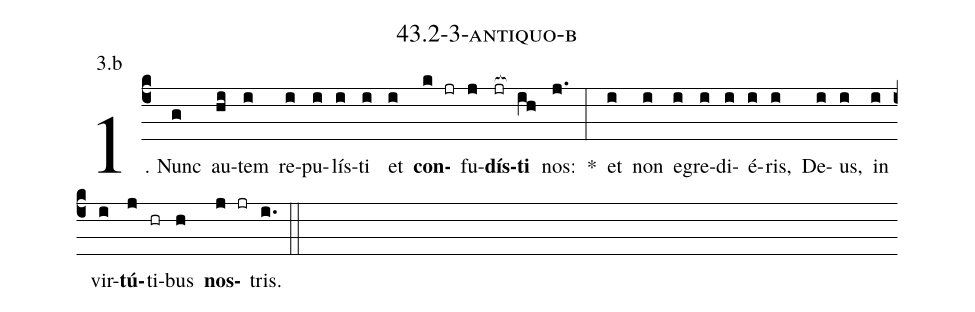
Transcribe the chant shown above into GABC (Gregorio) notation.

name: 43.2-3-antiquo-b;
annotation: 3.b;
%%
(c4)1. Nunc(g) au(hi)tem(i) re(i)pu(i)lís(i)ti(i) et(i) <b>con</b>(k jr)fu(j)<b>dís</b>(jr[ocb:1{])<b>ti</b>(ih[ocb:0}]) nos:(j.) *(:) et(i) non(i) e(i)gre(i)di(i)é(i)ris,(i) De(i)us,(i) in(i) vir(i)<b>tú</b>(j)ti(hr)bus(h) <b>nos</b>(j jr)tris.(i.) (::)
